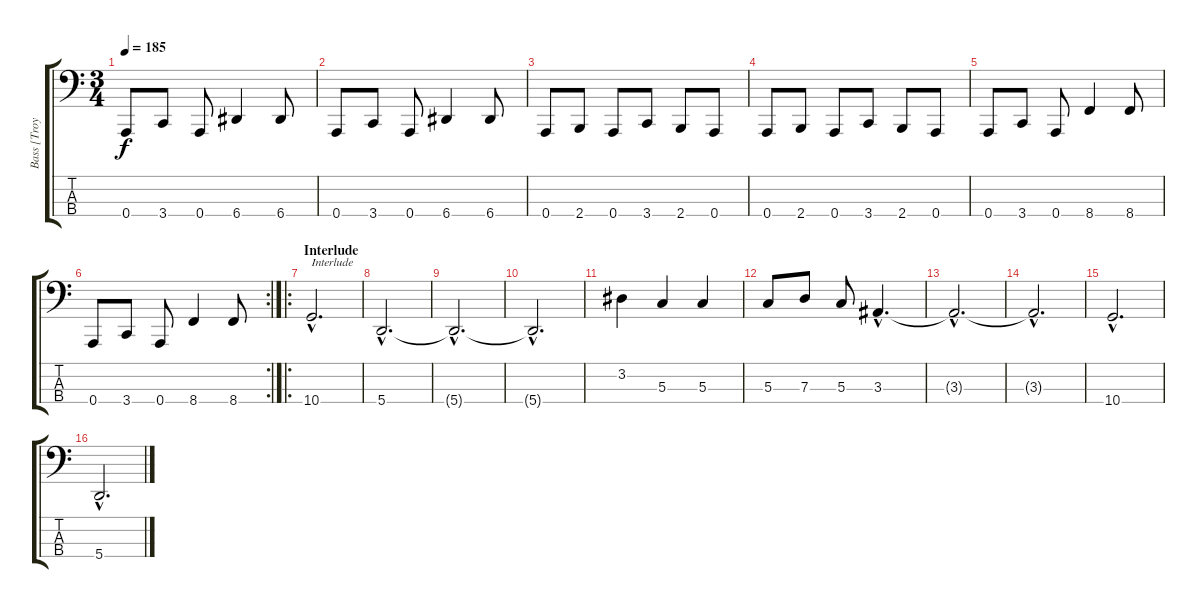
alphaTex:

\track ("Bass [Troy Sanders]" "Bass [Troy") {instrument electricbasspick}
\staff {score tabs}
\tuning (F2 C2 G1 A0) {hide}
\ts (3 4)
\tempo 185
\clef f4
\ks c
0.4.8{dy f} 3.4.8 0.4.8 6.4.4 6.4.8 |
0.4.8 3.4.8 0.4.8 6.4.4 6.4.8 |
0.4.8 2.4.8 0.4.8 3.4.8 2.4.8 0.4.8 |
0.4.8 2.4.8 0.4.8 3.4.8 2.4.8 0.4.8 |
0.4.8 3.4.8 0.4.8 8.4.4 8.4.8 |
\rc 2
0.4.8 3.4.8 0.4.8 8.4.4 8.4.8 |
\ro
\section ("" "Interlude")
10.4{hac}.2{d txt "Interlude"} |
5.4{hac}.2{d} |
5.4{hac t}.2{d} |
5.4{hac t}.2{d} |
3.2.4 5.3.4 5.3.4 |
5.3.8 7.3.8 5.3.8 3.3{hac}.4{d} |
3.3{hac t}.2{d} |
3.3{hac t}.2{d} |
10.4{hac}.2{d} |
5.4{hac}.2{d}
